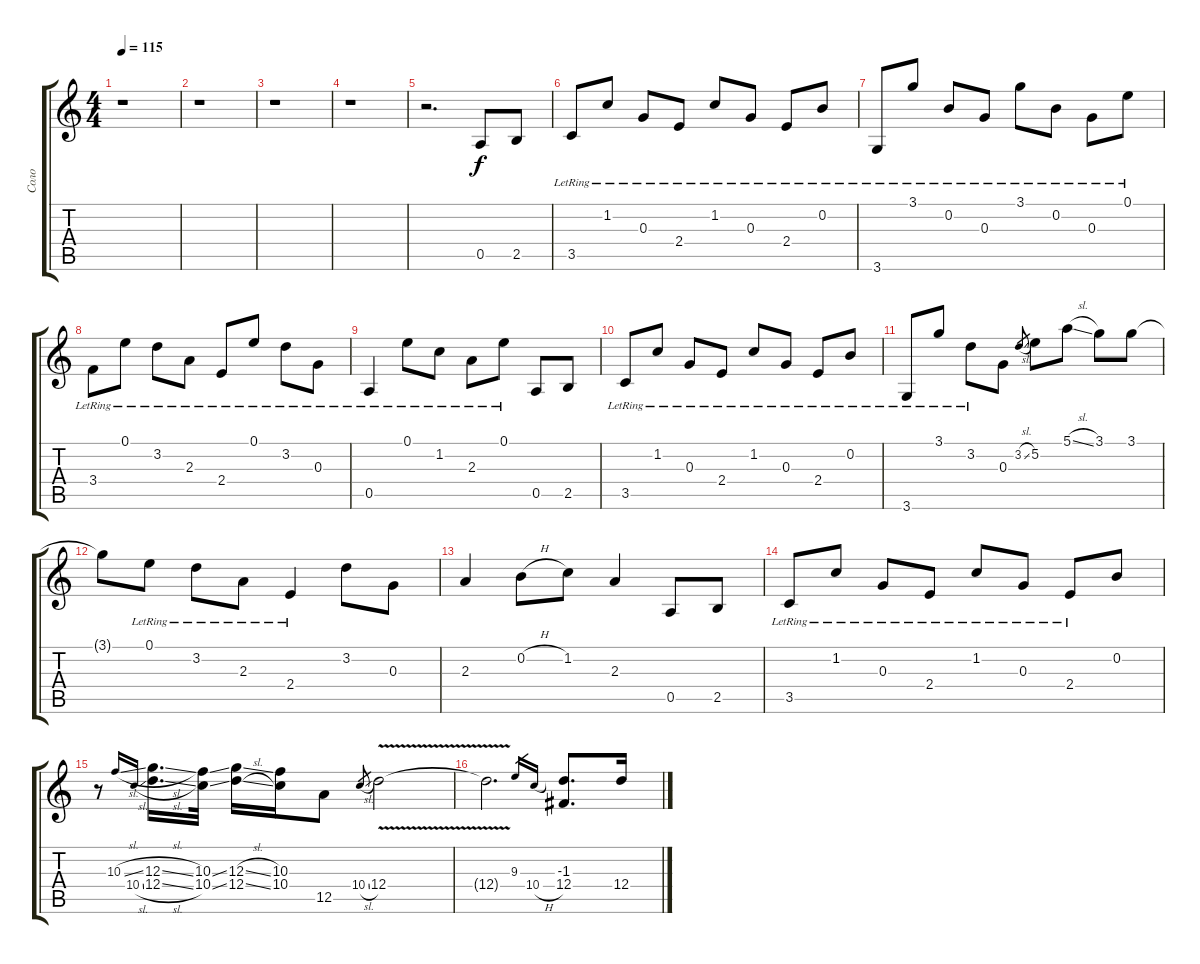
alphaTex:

\track ("Соло" "Соло") {instrument distortionguitar}
\staff {score tabs}
\tuning (E4 B3 G3 D3 A2 E2) {hide}
\ts (4 4)
\tempo 115
\clef g2
\ks c
r.1{dy f instrument distortionguitar} |
r.1 |
r.1 |
r.1 |
r.2{d instrument acousticguitarnylon} 0.5.8 2.5.8 |
3.5{lr}.8 1.2{lr}.8 0.3{lr}.8 2.4{lr}.8 1.2{lr}.8 0.3{lr}.8 2.4{lr}.8 0.2{lr}.8 |
3.6{lr}.8 3.1{lr}.8 0.2{lr}.8 0.3{lr}.8 3.1{lr}.8 0.2{lr}.8 0.3{lr}.8 0.1{lr}.8 |
3.4{lr}.8 0.1{lr}.8 3.2{lr}.8 2.3{lr}.8 2.4{lr}.8 0.1{lr}.8 3.2{lr}.8 0.3{lr}.8 |
0.5{lr}.4 0.1{lr}.8 1.2{lr}.8 2.3{lr}.8 0.1{lr}.8 0.5.8 2.5.8 |
3.5{lr}.8 1.2{lr}.8 0.3{lr}.8 2.4{lr}.8 1.2{lr}.8 0.3{lr}.8 2.4{lr}.8 0.2{lr}.8 |
3.6{lr}.8 3.1{lr}.8 3.2{lr}.8 0.3.8 3.2{sl}.8{gr} 5.2.8 5.1{sl}.8 3.1.8 3.1.8 |
3.1{t}.8 0.1{lr}.8 3.2{lr}.8 2.3{lr}.8 2.4{lr}.4 3.2.8 0.3.8 |
2.3.4 0.2{h}.8 1.2.8 2.3.4 0.5.8 2.5.8 |
3.5{lr}.8 1.2{lr}.8 0.3{lr}.8 2.4{lr}.8 1.2{lr}.8 0.3{lr}.8 2.4{lr}.8 0.2.8 |
r.8{instrument distortionguitar} 10.3{sl}.16{gr onbeat} 10.4{sl}.16{gr onbeat} (12.3{sl} 12.4{sl}).16{d} (10.3{ss} 10.4{ss}).32 (12.3{sl} 12.4{sl}).16 (10.3 10.4).16 12.5.8 10.4{sl}.8{gr} 12.4{v}.2 |
12.4{t}.2{d} 9.3.16{gr} 10.4{h}.16{gr} (-1.3 12.4).8{d} 12.4.16
